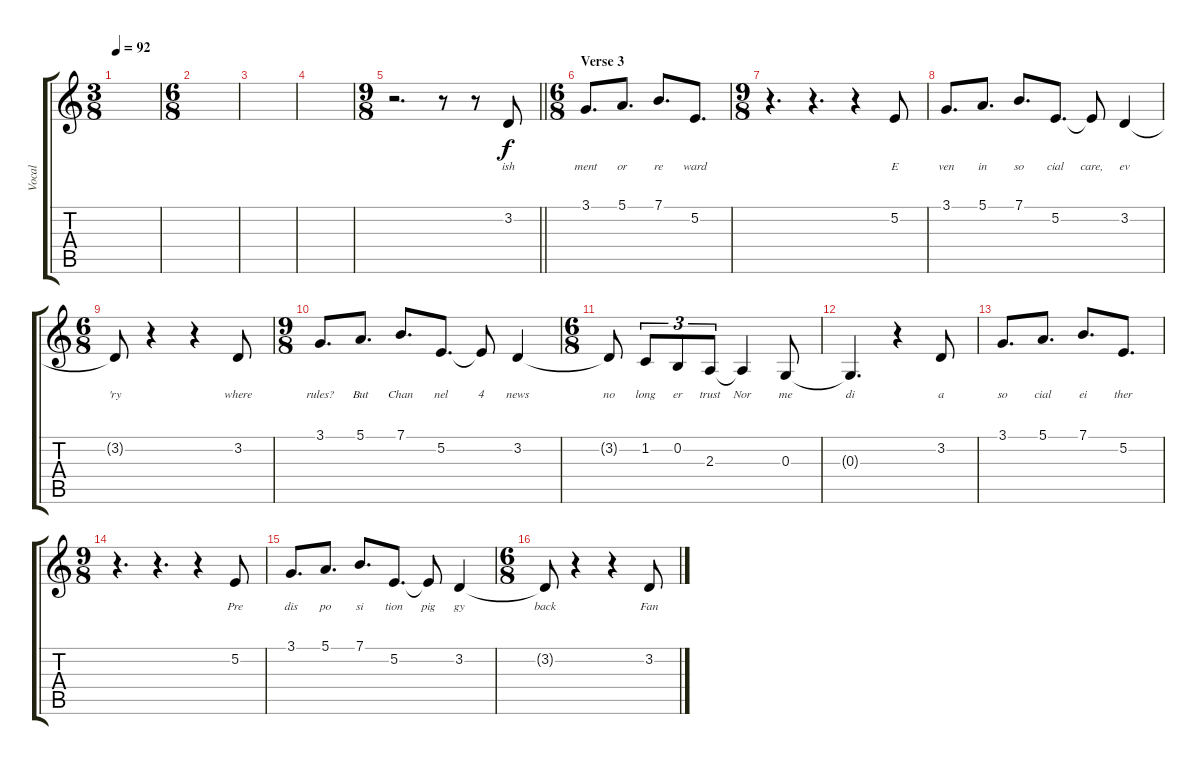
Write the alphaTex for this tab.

\track ("Vocal" "Vocal") {instrument acousticgrandpiano}
\staff {score tabs}
\tuning (E4 B3 G3 D3 A2 E2) {hide}
\ts (3 8)
\tempo 92
\clef g2
\ks c
|
\ts (6 8)
|
|
|
\ts (9 8)
\barLineRight lightlight
r.2{d} r.8 r.8 3.2.8{lyrics (0 "ish") lyrics (1 "") lyrics (2 "") lyrics (3 "") lyrics (4 "")} |
\ts (6 8)
\section ("" "Verse 3")
3.1.8{d lyrics (0 "ment") lyrics (1 "") lyrics (2 "") lyrics (3 "") lyrics (4 "")} 5.1.8{d lyrics (0 "or") lyrics (1 "") lyrics (2 "") lyrics (3 "") lyrics (4 "")} 7.1.8{d lyrics (0 "re") lyrics (1 "") lyrics (2 "") lyrics (3 "") lyrics (4 "")} 5.2.8{d lyrics (0 "ward") lyrics (1 "") lyrics (2 "") lyrics (3 "") lyrics (4 "")} |
\ts (9 8)
r.4{d} r.4{d} r.4 5.2.8{lyrics (0 "E") lyrics (1 "") lyrics (2 "") lyrics (3 "") lyrics (4 "")} |
3.1.8{d lyrics (0 "ven") lyrics (1 "") lyrics (2 "") lyrics (3 "") lyrics (4 "")} 5.1.8{d lyrics (0 "in") lyrics (1 "") lyrics (2 "") lyrics (3 "") lyrics (4 "")} 7.1.8{d lyrics (0 "so") lyrics (1 "") lyrics (2 "") lyrics (3 "") lyrics (4 "")} 5.2.8{d lyrics (0 "cial") lyrics (1 "") lyrics (2 "") lyrics (3 "") lyrics (4 "")} 5.2{t}.8{lyrics (0 "care,") lyrics (1 "") lyrics (2 "") lyrics (3 "") lyrics (4 "")} 3.2.4{lyrics (0 "ev") lyrics (1 "") lyrics (2 "") lyrics (3 "") lyrics (4 "")} |
\ts (6 8)
3.2{t}.8{lyrics (0 "'ry") lyrics (1 "") lyrics (2 "") lyrics (3 "") lyrics (4 "")} r.4 r.4 3.2.8{lyrics (0 "where") lyrics (1 "") lyrics (2 "") lyrics (3 "") lyrics (4 "")} |
\ts (9 8)
3.1.8{d lyrics (0 "rules?") lyrics (1 "") lyrics (2 "") lyrics (3 "") lyrics (4 "")} 5.1.8{d lyrics (0 "But") lyrics (1 "") lyrics (2 "") lyrics (3 "") lyrics (4 "")} 7.1.8{d lyrics (0 "Chan") lyrics (1 "") lyrics (2 "") lyrics (3 "") lyrics (4 "")} 5.2.8{d lyrics (0 "nel") lyrics (1 "") lyrics (2 "") lyrics (3 "") lyrics (4 "")} 5.2{t}.8{lyrics (0 "4") lyrics (1 "") lyrics (2 "") lyrics (3 "") lyrics (4 "")} 3.2.4{lyrics (0 "news") lyrics (1 "") lyrics (2 "") lyrics (3 "") lyrics (4 "")} |
\ts (6 8)
3.2{t}.8{lyrics (0 "no") lyrics (1 "") lyrics (2 "") lyrics (3 "") lyrics (4 "")} 1.2.8{tu (3 2) lyrics (0 "long") lyrics (1 "") lyrics (2 "") lyrics (3 "") lyrics (4 "")} 0.2.8{tu (3 2) lyrics (0 "er") lyrics (1 "") lyrics (2 "") lyrics (3 "") lyrics (4 "")} 2.3.8{tu (3 2) lyrics (0 "trust") lyrics (1 "") lyrics (2 "") lyrics (3 "") lyrics (4 "")} 2.3{t}.4{lyrics (0 "Nor") lyrics (1 "") lyrics (2 "") lyrics (3 "") lyrics (4 "")} 0.3.8{lyrics (0 "me") lyrics (1 "") lyrics (2 "") lyrics (3 "") lyrics (4 "")} |
0.3{t}.4{d lyrics (0 "di") lyrics (1 "") lyrics (2 "") lyrics (3 "") lyrics (4 "")} r.4 3.2.8{lyrics (0 "a") lyrics (1 "") lyrics (2 "") lyrics (3 "") lyrics (4 "")} |
3.1.8{d lyrics (0 "so") lyrics (1 "") lyrics (2 "") lyrics (3 "") lyrics (4 "")} 5.1.8{d lyrics (0 "cial") lyrics (1 "") lyrics (2 "") lyrics (3 "") lyrics (4 "")} 7.1.8{d lyrics (0 "ei") lyrics (1 "") lyrics (2 "") lyrics (3 "") lyrics (4 "")} 5.2.8{d lyrics (0 "ther") lyrics (1 "") lyrics (2 "") lyrics (3 "") lyrics (4 "")} |
\ts (9 8)
r.4{d} r.4{d} r.4 5.2.8{lyrics (0 "Pre") lyrics (1 "") lyrics (2 "") lyrics (3 "") lyrics (4 "")} |
3.1.8{d lyrics (0 "dis") lyrics (1 "") lyrics (2 "") lyrics (3 "") lyrics (4 "")} 5.1.8{d lyrics (0 "po") lyrics (1 "") lyrics (2 "") lyrics (3 "") lyrics (4 "")} 7.1.8{d lyrics (0 "si") lyrics (1 "") lyrics (2 "") lyrics (3 "") lyrics (4 "")} 5.2.8{d lyrics (0 "tion") lyrics (1 "") lyrics (2 "") lyrics (3 "") lyrics (4 "")} 5.2{t}.8{lyrics (0 "pig") lyrics (1 "") lyrics (2 "") lyrics (3 "") lyrics (4 "")} 3.2.4{lyrics (0 "gy") lyrics (1 "") lyrics (2 "") lyrics (3 "") lyrics (4 "")} |
\ts (6 8)
3.2{t}.8{lyrics (0 "back") lyrics (1 "") lyrics (2 "") lyrics (3 "") lyrics (4 "")} r.4 r.4 3.2.8{lyrics (0 "Fan") lyrics (1 "") lyrics (2 "") lyrics (3 "") lyrics (4 "")}
